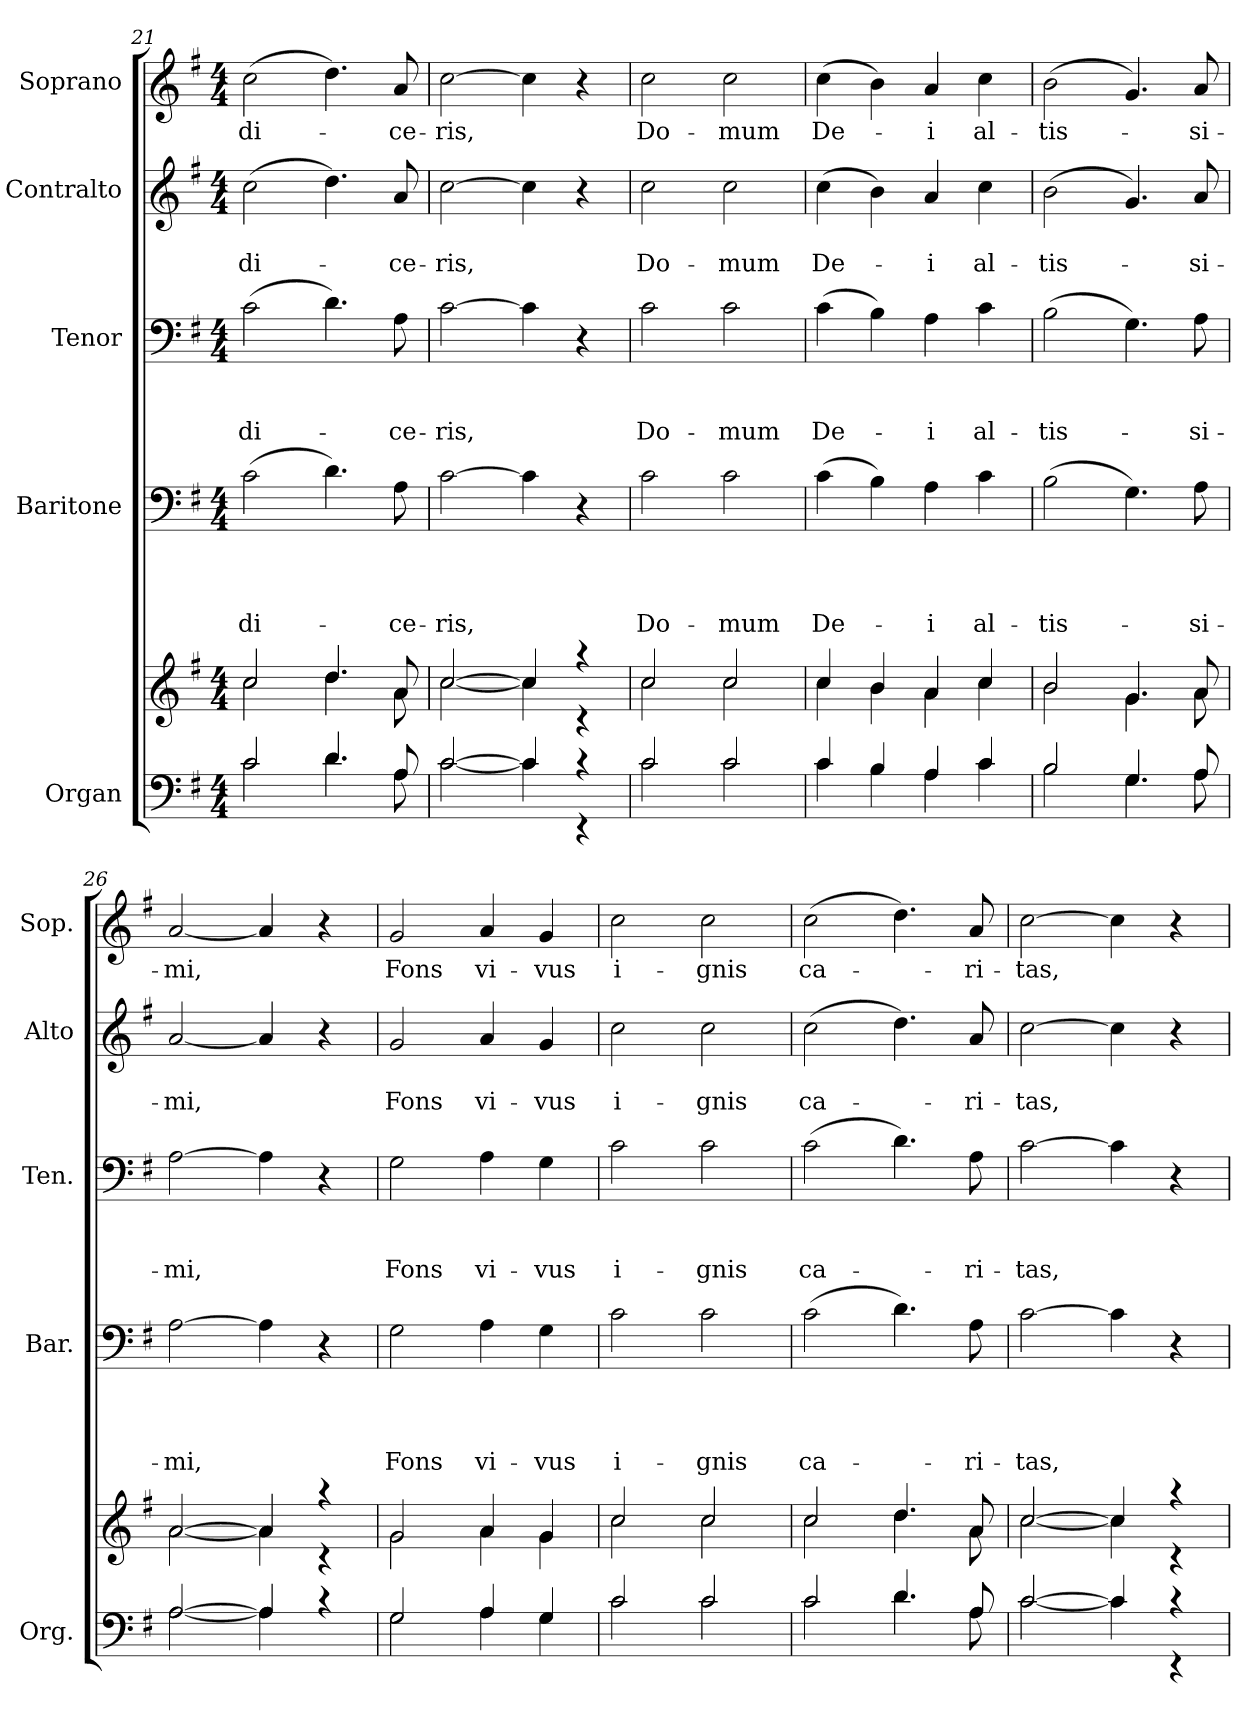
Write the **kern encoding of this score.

**kern	**kern	**kern	**text	**text	**text	**text	**kern	**text	**text	**text	**kern	**text	**text	**kern	**text
*part5	*part5	*part4	*part4	*part4	*part4	*part4	*part3	*part3	*part3	*part3	*part2	*part2	*part2	*part1	*part1
*staff6	*staff5	*staff4	*staff4	*staff4	*staff4	*staff4	*staff3	*staff3	*staff3	*staff3	*staff2	*staff2	*staff2	*staff1	*staff1
*I"Organ	*	*I"Baritone	*	*	*	*	*I"Tenor	*	*	*	*I"Contralto	*	*	*I"Soprano	*
*I'Org.	*	*I'Bar.	*	*	*	*	*I'Ten.	*	*	*	*I'Alto	*	*	*I'Sop.	*
*clefF4	*clefG2	*clefF4	*	*	*	*	*clefF4	*	*	*	*clefG2	*	*	*clefG2	*
*k[f#]	*k[f#]	*k[f#]	*	*	*	*	*k[f#]	*	*	*	*k[f#]	*	*	*k[f#]	*
*G:	*G:	*G:	*	*	*	*	*G:	*	*	*	*G:	*	*	*G:	*
*M4/4	*M4/4	*M4/4	*	*	*	*	*M4/4	*	*	*	*M4/4	*	*	*M4/4	*
=21	=21	=21	=21	=21	=21	=21	=21	=21	=21	=21	=21	=21	=21	=21	=21
*^	*^	*	*	*	*	*	*	*	*	*	*	*	*	*	*
!	!	!	!	!	!	!	!	!LO:LY:b	!	!	!	!LO:LY:b	!	!	!LO:LY:b	!	!LO:LY:b
2c/	2c\	2cc/	2cc\	(>2c\	.	.	.	di-	(>2c\	.	.	di-	(>2cc\	.	di-	(>2cc\	di-
4.d/	4.d\	4.dd/	4.dd\	4.d\)	.	.	.	.	4.d\)	.	.	.	4.dd\)	.	.	4.dd\)	.
!	!	!	!	!	!	!	!	!LO:LY:b	!	!	!	!LO:LY:b	!	!	!LO:LY:b	!	!LO:LY:b
8A/	8A\	8a/	8a\	8A\	.	.	.	-ce-	8A\	.	.	-ce-	8a/	.	-ce-	8a/	-ce-
=22	=22	=22	=22	=22	=22	=22	=22	=22	=22	=22	=22	=22	=22	=22	=22	=22	=22
!	!	!	!	!	!	!	!	!LO:LY:b	!	!	!	!LO:LY:b	!	!	!LO:LY:b	!	!LO:LY:b
[>2c/	[<2c\	[>2cc/	[<2cc\	[>2c\	.	.	.	-ris,	[>2c\	.	.	-ris,	[>2cc\	.	-ris,	[>2cc\	-ris,
4c/]	4c\]	4cc/]	4cc\]	4c\]	.	.	.	.	4c\]	.	.	.	4cc\]	.	.	4cc\]	.
4rc	4rEE	4raa	4rc	4r	.	.	.	.	4r	.	.	.	4r	.	.	4r	.
!!LO:LB:g=z
=23	=23	=23	=23	=23	=23	=23	=23	=23	=23	=23	=23	=23	=23	=23	=23	=23	=23
!	!	!	!	!	!	!	!	!LO:LY:b	!	!	!	!LO:LY:b	!	!	!LO:LY:b	!	!LO:LY:b
2c/	2c\	2cc/	2cc\	2c\	.	.	.	Do-	2c\	.	.	Do-	2cc\	.	Do-	2cc\	Do-
!	!	!	!	!	!	!	!	!LO:LY:b	!	!	!	!LO:LY:b	!	!	!LO:LY:b	!	!LO:LY:b
2c/	2c\	2cc/	2cc\	2c\	.	.	.	-mum	2c\	.	.	-mum	2cc\	.	-mum	2cc\	-mum
=24	=24	=24	=24	=24	=24	=24	=24	=24	=24	=24	=24	=24	=24	=24	=24	=24	=24
!	!	!	!	!	!	!	!	!LO:LY:b	!	!	!	!LO:LY:b	!	!	!LO:LY:b	!	!LO:LY:b
4c/	4c\	4cc/	4cc\	(>4c\	.	.	.	De-	(>4c\	.	.	De-	(>4cc\	.	De-	(>4cc\	De-
4B/	4B\	4b/	4b\	4B\)	.	.	.	.	4B\)	.	.	.	4b\)	.	.	4b\)	.
!	!	!	!	!	!	!	!	!LO:LY:b	!	!	!	!LO:LY:b	!	!	!LO:LY:b	!	!LO:LY:b
4A/	4A\	4a/	4a\	4A\	.	.	.	-i	4A\	.	.	-i	4a/	.	-i	4a/	-i
!	!	!	!	!	!	!	!	!LO:LY:b	!	!	!	!LO:LY:b	!	!	!LO:LY:b	!	!LO:LY:b
4c/	4c\	4cc/	4cc\	4c\	.	.	.	al-	4c\	.	.	al-	4cc\	.	al-	4cc\	al-
=25	=25	=25	=25	=25	=25	=25	=25	=25	=25	=25	=25	=25	=25	=25	=25	=25	=25
!	!	!	!	!	!	!	!	!LO:LY:b	!	!	!	!LO:LY:b	!	!	!LO:LY:b	!	!LO:LY:b
2B/	2B\	2b/	2b\	(>2B\	.	.	.	-tis-	(>2B\	.	.	-tis-	(>2b\	.	-tis-	(>2b\	-tis-
4.G/	4.G\	4.g/	4.g\	4.G\)	.	.	.	.	4.G\)	.	.	.	4.g/)	.	.	4.g/)	.
!	!	!	!	!	!	!	!	!LO:LY:b	!	!	!	!LO:LY:b	!	!	!LO:LY:b	!	!LO:LY:b
8A/	8A\	8a/	8a\	8A\	.	.	.	-si-	8A\	.	.	-si-	8a/	.	-si-	8a/	-si-
=26	=26	=26	=26	=26	=26	=26	=26	=26	=26	=26	=26	=26	=26	=26	=26	=26	=26
!	!	!	!	!	!	!	!	!LO:LY:b	!	!	!	!LO:LY:b	!	!	!LO:LY:b	!	!LO:LY:b
[>2A/	[<2A\	[>2a/	[<2a\	[>2A\	.	.	.	-mi,	[>2A\	.	.	-mi,	[<2a/	.	-mi,	[<2a/	-mi,
4A/]	4A\]	4a/]	4a\]	4A\]	.	.	.	.	4A\]	.	.	.	4a/]	.	.	4a/]	.
4rc	4ryy	4raa	4rc	4r	.	.	.	.	4r	.	.	.	4r	.	.	4r	.
=27	=27	=27	=27	=27	=27	=27	=27	=27	=27	=27	=27	=27	=27	=27	=27	=27	=27
!	!	!	!	!	!	!	!	!LO:LY:b	!	!	!	!LO:LY:b	!	!	!LO:LY:b	!	!LO:LY:b
2G/	2G\	2g/	2g\	2G\	.	.	.	Fons	2G\	.	.	Fons	2g/	.	Fons	2g/	Fons
!	!	!	!	!	!	!	!	!LO:LY:b	!	!	!	!LO:LY:b	!	!	!LO:LY:b	!	!LO:LY:b
4A/	4A\	4a/	4a\	4A\	.	.	.	vi-	4A\	.	.	vi-	4a/	.	vi-	4a/	vi-
!	!	!	!	!	!	!	!	!LO:LY:b	!	!	!	!LO:LY:b	!	!	!LO:LY:b	!	!LO:LY:b
4G/	4G\	4g/	4g\	4G\	.	.	.	-vus	4G\	.	.	-vus	4g/	.	-vus	4g/	-vus
=28	=28	=28	=28	=28	=28	=28	=28	=28	=28	=28	=28	=28	=28	=28	=28	=28	=28
!	!	!	!	!	!	!	!	!LO:LY:b	!	!	!	!LO:LY:b	!	!	!LO:LY:b	!	!LO:LY:b
2c/	2c\	2cc/	2cc\	2c\	.	.	.	i-	2c\	.	.	i-	2cc\	.	i-	2cc\	i-
!	!	!	!	!	!	!	!	!LO:LY:b	!	!	!	!LO:LY:b	!	!	!LO:LY:b	!	!LO:LY:b
2c/	2c\	2cc/	2cc\	2c\	.	.	.	-gnis	2c\	.	.	-gnis	2cc\	.	-gnis	2cc\	-gnis
=29	=29	=29	=29	=29	=29	=29	=29	=29	=29	=29	=29	=29	=29	=29	=29	=29	=29
!	!	!	!	!	!	!	!	!LO:LY:b	!	!	!	!LO:LY:b	!	!	!LO:LY:b	!	!LO:LY:b
2c/	2c\	2cc/	2cc\	(>2c\	.	.	.	ca-	(>2c\	.	.	ca-	(>2cc\	.	ca-	(>2cc\	ca-
4.d/	4.d\	4.dd/	4.dd\	4.d\)	.	.	.	.	4.d\)	.	.	.	4.dd\)	.	.	4.dd\)	.
!	!	!	!	!	!	!	!	!LO:LY:b	!	!	!	!LO:LY:b	!	!	!LO:LY:b	!	!LO:LY:b
8A/	8A\	8a/	8a\	8A\	.	.	.	-ri-	8A\	.	.	-ri-	8a/	.	-ri-	8a/	-ri-
=30	=30	=30	=30	=30	=30	=30	=30	=30	=30	=30	=30	=30	=30	=30	=30	=30	=30
!	!	!	!	!	!	!	!	!LO:LY:b	!	!	!	!LO:LY:b	!	!	!LO:LY:b	!	!LO:LY:b
[>2c/	[<2c\	[>2cc/	[<2cc\	[>2c\	.	.	.	-tas,	[>2c\	.	.	-tas,	[>2cc\	.	-tas,	[>2cc\	-tas,
4c/]	4c\]	4cc/]	4cc\]	4c\]	.	.	.	.	4c\]	.	.	.	4cc\]	.	.	4cc\]	.
4rc	4rEE	4raa	4rc	4r	.	.	.	.	4r	.	.	.	4r	.	.	4r	.
*v	*v	*	*	*	*	*	*	*	*	*	*	*	*	*	*	*	*
*	*v	*v	*	*	*	*	*	*	*	*	*	*	*	*	*	*
=	=	=	=	=	=	=	=	=	=	=	=	=	=	=	=
*-	*-	*-	*-	*-	*-	*-	*-	*-	*-	*-	*-	*-	*-	*-	*-
